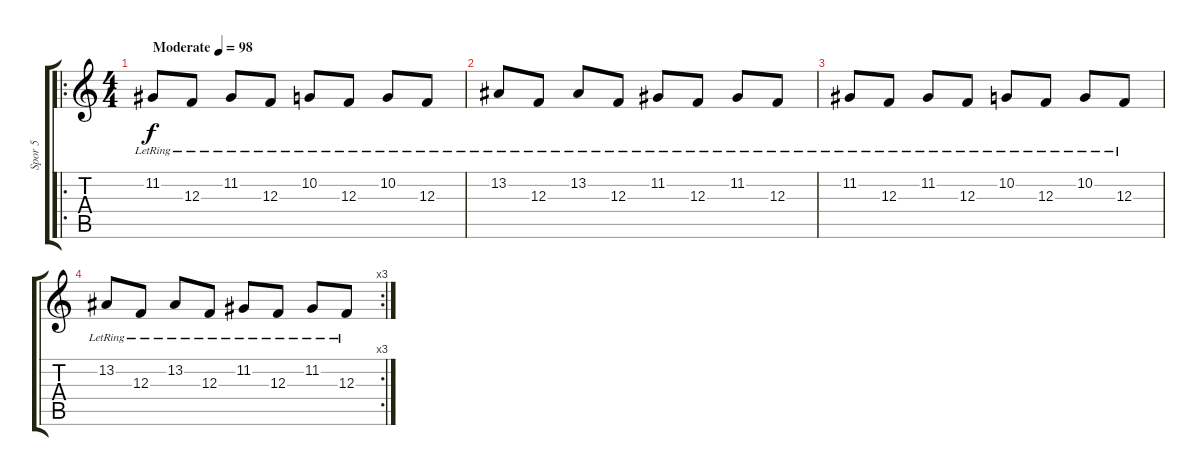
\track ("Spor 5" "Spor 5") {instrument fx4atmosphere}
\staff {score tabs}
\tuning (D4 A3 F3 C3 G2 C2) {hide}
\ro
\ts (4 4)
\tempo (98 "Moderate")
\clef g2
\ks c
11.2{lr}.8{dy f instrument fx4atmosphere} 12.3{lr}.8 11.2{lr}.8 12.3{lr}.8 10.2{lr}.8 12.3{lr}.8 10.2{lr}.8 12.3{lr}.8 |
13.2{lr}.8 12.3{lr}.8 13.2{lr}.8 12.3{lr}.8 11.2{lr}.8 12.3{lr}.8 11.2{lr}.8 12.3{lr}.8 |
11.2{lr}.8 12.3{lr}.8 11.2{lr}.8 12.3{lr}.8 10.2{lr}.8 12.3{lr}.8 10.2{lr}.8 12.3{lr}.8 |
\rc 3
13.2{lr}.8 12.3{lr}.8 13.2{lr}.8 12.3{lr}.8 11.2{lr}.8 12.3{lr}.8 11.2{lr}.8 12.3{lr}.8
